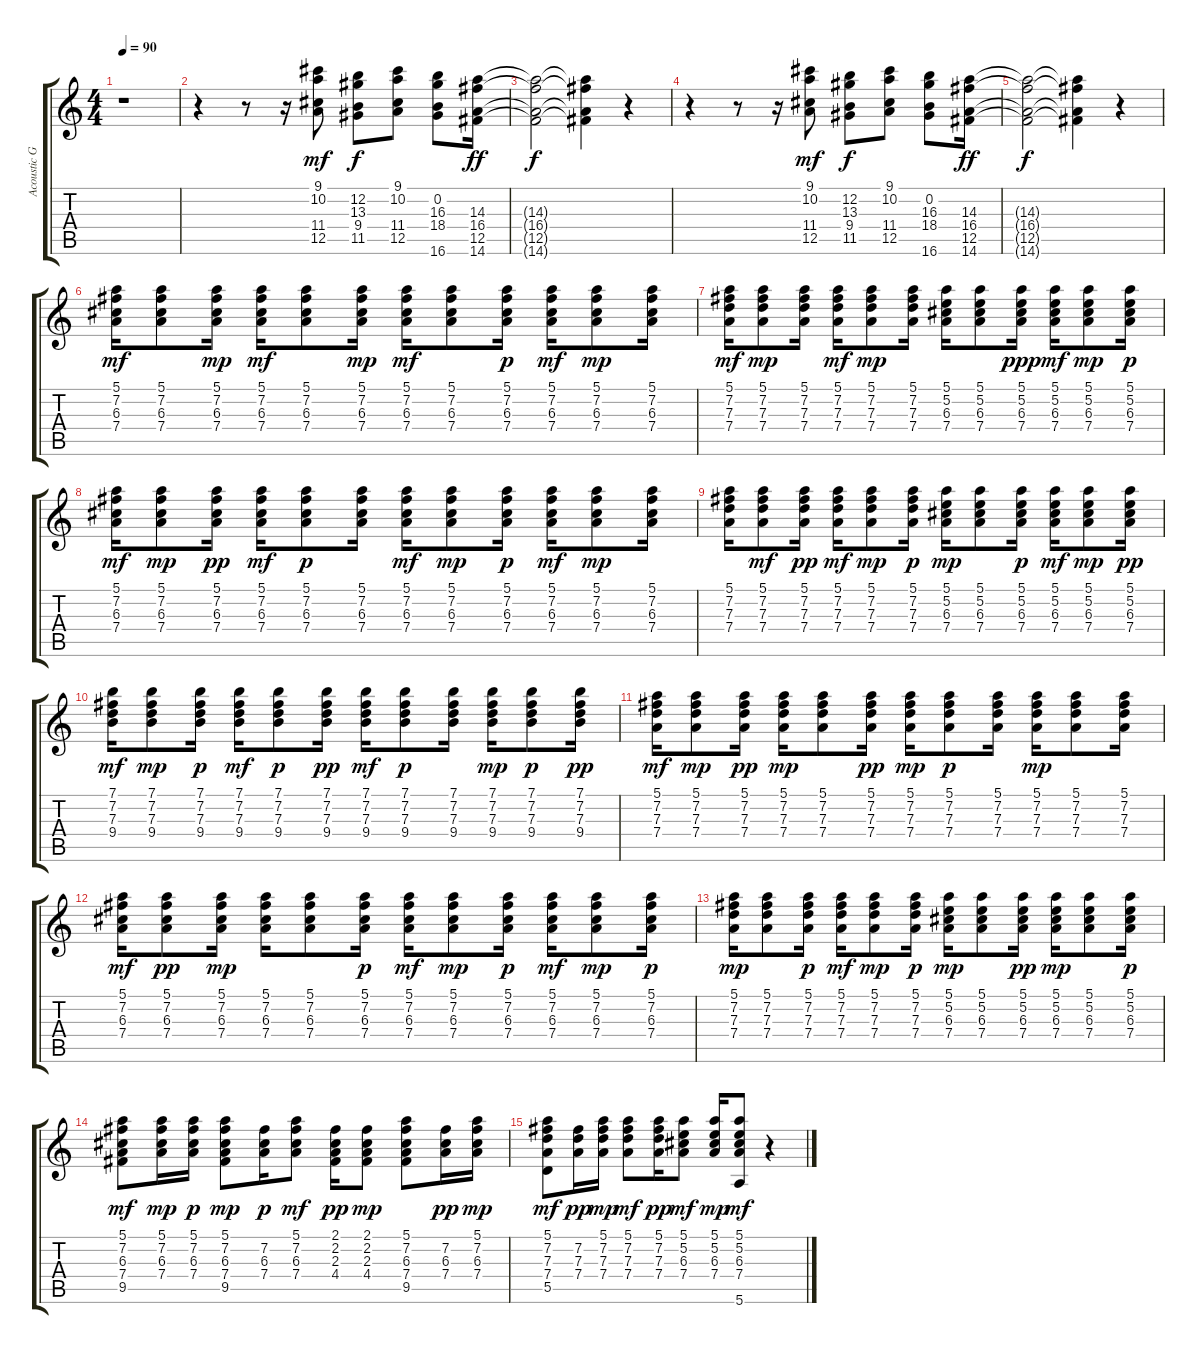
\track ("Acoustic Guitar 3" "Acoustic G") {instrument acousticguitarsteel}
\staff {score tabs}
\tuning (E4 B3 G3 D3 A2 E2) {hide}
\ts (4 4)
\tempo 90
\clef g2
\ks c
r.1{dy f} |
r.4 r.8 r.16 (9.1 10.2 11.4 12.5).8{dy mf} (12.2 13.3 9.4 11.5).8{dy f} (9.1 10.2 11.4 12.5).8 (0.2 16.3 18.4 16.6).8 (14.3 16.4 12.5 14.6).16{dy ff} |
(14.3{t} 16.4{t} 12.5{t} 14.6{t}).2{dy f} (14.3{t} 16.4{t} 12.5{t} 14.6{t}).4 r.4 |
r.4 r.8 r.16 (9.1 10.2 11.4 12.5).8{dy mf} (12.2 13.3 9.4 11.5).8{dy f} (9.1 10.2 11.4 12.5).8 (0.2 16.3 18.4 16.6).8 (14.3 16.4 12.5 14.6).16{dy ff} |
(14.3{t} 16.4{t} 12.5{t} 14.6{t}).2{dy f} (14.3{t} 16.4{t} 12.5{t} 14.6{t}).4 r.4 |
(5.1 7.2 6.3 7.4).16{dy mf} (5.1 7.2 6.3 7.4).8 (5.1 7.2 6.3 7.4).16{dy mp} (5.1 7.2 6.3 7.4).16{dy mf} (5.1 7.2 6.3 7.4).8 (5.1 7.2 6.3 7.4).16{dy mp} (5.1 7.2 6.3 7.4).16{dy mf} (5.1 7.2 6.3 7.4).8 (5.1 7.2 6.3 7.4).16{dy p} (5.1 7.2 6.3 7.4).16{dy mf} (5.1 7.2 6.3 7.4).8{dy mp} (5.1 7.2 6.3 7.4).16 |
(5.1 7.2 7.3 7.4).16{dy mf} (5.1 7.2 7.3 7.4).8{dy mp} (5.1 7.2 7.3 7.4).16 (5.1 7.2 7.3 7.4).16{dy mf} (5.1 7.2 7.3 7.4).8{dy mp} (5.1 7.2 7.3 7.4).16 (5.1 5.2 6.3 7.4).16 (5.1 5.2 6.3 7.4).8 (5.1 5.2 6.3 7.4).16{dy ppp} (5.1 5.2 6.3 7.4).16{dy mf} (5.1 5.2 6.3 7.4).8{dy mp} (5.1 5.2 6.3 7.4).16{dy p} |
(5.1 7.2 6.3 7.4).16{dy mf} (5.1 7.2 6.3 7.4).8{dy mp} (5.1 7.2 6.3 7.4).16{dy pp} (5.1 7.2 6.3 7.4).16{dy mf} (5.1 7.2 6.3 7.4).8{dy p} (5.1 7.2 6.3 7.4).16 (5.1 7.2 6.3 7.4).16{dy mf} (5.1 7.2 6.3 7.4).8{dy mp} (5.1 7.2 6.3 7.4).16{dy p} (5.1 7.2 6.3 7.4).16{dy mf} (5.1 7.2 6.3 7.4).8{dy mp} (5.1 7.2 6.3 7.4).16 |
(5.1 7.2 7.3 7.4).16 (5.1 7.2 7.3 7.4).8{dy mf} (5.1 7.2 7.3 7.4).16{dy pp} (5.1 7.2 7.3 7.4).16{dy mf} (5.1 7.2 7.3 7.4).8{dy mp} (5.1 7.2 7.3 7.4).16{dy p} (5.1 5.2 6.3 7.4).16{dy mp} (5.1 5.2 6.3 7.4).8 (5.1 5.2 6.3 7.4).16{dy p} (5.1 5.2 6.3 7.4).16{dy mf} (5.1 5.2 6.3 7.4).8{dy mp} (5.1 5.2 6.3 7.4).16{dy pp} |
(7.1 7.2 7.3 9.4).16{dy mf} (7.1 7.2 7.3 9.4).8{dy mp} (7.1 7.2 7.3 9.4).16{dy p} (7.1 7.2 7.3 9.4).16{dy mf} (7.1 7.2 7.3 9.4).8{dy p} (7.1 7.2 7.3 9.4).16{dy pp} (7.1 7.2 7.3 9.4).16{dy mf} (7.1 7.2 7.3 9.4).8{dy p} (7.1 7.2 7.3 9.4).16 (7.1 7.2 7.3 9.4).16{dy mp} (7.1 7.2 7.3 9.4).8{dy p} (7.1 7.2 7.3 9.4).16{dy pp} |
(5.1 7.2 7.3 7.4).16{dy mf} (5.1 7.2 7.3 7.4).8{dy mp} (5.1 7.2 7.3 7.4).16{dy pp} (5.1 7.2 7.3 7.4).16{dy mp} (5.1 7.2 7.3 7.4).8 (5.1 7.2 7.3 7.4).16{dy pp} (5.1 7.2 7.3 7.4).16{dy mp} (5.1 7.2 7.3 7.4).8{dy p} (5.1 7.2 7.3 7.4).16 (5.1 7.2 7.3 7.4).16{dy mp} (5.1 7.2 7.3 7.4).8 (5.1 7.2 7.3 7.4).16 |
(5.1 7.2 6.3 7.4).16{dy mf} (5.1 7.2 6.3 7.4).8{dy pp} (5.1 7.2 6.3 7.4).16{dy mp} (5.1 7.2 6.3 7.4).16 (5.1 7.2 6.3 7.4).8 (5.1 7.2 6.3 7.4).16{dy p} (5.1 7.2 6.3 7.4).16{dy mf} (5.1 7.2 6.3 7.4).8{dy mp} (5.1 7.2 6.3 7.4).16{dy p} (5.1 7.2 6.3 7.4).16{dy mf} (5.1 7.2 6.3 7.4).8{dy mp} (5.1 7.2 6.3 7.4).16{dy p} |
(5.1 7.2 7.3 7.4).16{dy mp} (5.1 7.2 7.3 7.4).8 (5.1 7.2 7.3 7.4).16{dy p} (5.1 7.2 7.3 7.4).16{dy mf} (5.1 7.2 7.3 7.4).8{dy mp} (5.1 7.2 7.3 7.4).16{dy p} (5.1 5.2 6.3 7.4).16{dy mp} (5.1 5.2 6.3 7.4).8 (5.1 5.2 6.3 7.4).16{dy pp} (5.1 5.2 6.3 7.4).16{dy mp} (5.1 5.2 6.3 7.4).8 (5.1 5.2 6.3 7.4).16{dy p} |
(5.1 7.2 6.3 7.4 9.5).8{dy mf} (5.1 7.2 6.3 7.4).16{dy mp} (5.1 7.2 6.3 7.4).16{dy p} (5.1 7.2 6.3 7.4 9.5).8{dy mp} (7.2 6.3 7.4).16{dy p} (5.1 7.2 6.3 7.4).8{dy mf} (2.1 2.2 2.3 4.4).16{dy pp} (2.1 2.2 2.3 4.4).8{dy mp} (5.1 7.2 6.3 7.4 9.5).8 (7.2 6.3 7.4).16{dy pp} (5.1 7.2 6.3 7.4).16{dy mp} |
(5.1 7.2 7.3 7.4 5.5).8{dy mf} (7.2 7.3 7.4).16{dy pp} (5.1 7.2 7.3 7.4).16{dy mp} (5.1 7.2 7.3 7.4).8{dy mf} (5.1 7.2 7.3 7.4).16{dy pp} (5.1 5.2 6.3 7.4).8{dy mf} (5.1 5.2 6.3 7.4).16{dy mp} (5.1 5.2 6.3 7.4 5.6).8{dy mf} r.4
